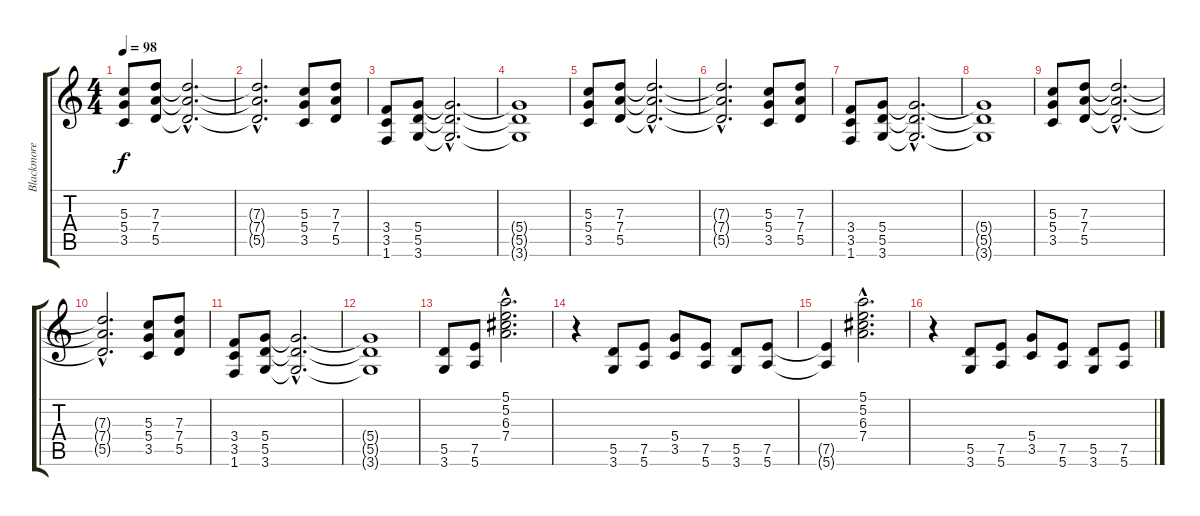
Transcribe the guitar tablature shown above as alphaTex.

\track ("Blackmore" "Blackmore") {instrument distortionguitar}
\staff {score tabs}
\tuning (E4 B3 G3 D3 A2 E2) {hide}
\ts (4 4)
\tempo 98
\clef g2
\ks c
(5.3 5.4 3.5).8{dy f instrument distortionguitar} (7.3 7.4 5.5).8 (7.3{hac t} 7.4{hac t} 5.5{hac t}).2{d} |
(7.3{hac t} 7.4{hac t} 5.5{hac t}).2{d} (5.3 5.4 3.5).8 (7.3 7.4 5.5).8 |
(3.4 3.5 1.6).8 (5.4 5.5 3.6).8 (5.4{hac t} 5.5{hac t} 3.6{hac t}).2{d} |
(5.4{t} 5.5{t} 3.6{t}).1 |
(5.3 5.4 3.5).8 (7.3 7.4 5.5).8 (7.3{hac t} 7.4{hac t} 5.5{hac t}).2{d} |
(7.3{hac t} 7.4{hac t} 5.5{hac t}).2{d} (5.3 5.4 3.5).8 (7.3 7.4 5.5).8 |
(3.4 3.5 1.6).8 (5.4 5.5 3.6).8 (5.4{hac t} 5.5{hac t} 3.6{hac t}).2{d} |
(5.4{t} 5.5{t} 3.6{t}).1 |
(5.3 5.4 3.5).8 (7.3 7.4 5.5).8 (7.3{hac t} 7.4{hac t} 5.5{hac t}).2{d} |
(7.3{hac t} 7.4{hac t} 5.5{hac t}).2{d} (5.3 5.4 3.5).8 (7.3 7.4 5.5).8 |
(3.4 3.5 1.6).8 (5.4 5.5 3.6).8 (5.4{hac t} 5.5{hac t} 3.6{hac t}).2{d} |
(5.4{t} 5.5{t} 3.6{t}).1 |
(5.5 3.6).8 (7.5 5.6).8 (5.1{hac} 5.2{hac} 6.3{hac} 7.4{hac}).2{d} |
r.4 (5.5 3.6).8 (7.5 5.6).8 (5.4 3.5).8 (7.5 5.6).8 (5.5 3.6).8 (7.5 5.6).8 |
(7.5{t} 5.6{t}).4 (5.1{hac} 5.2{hac} 6.3{hac} 7.4{hac}).2{d} |
r.4 (5.5 3.6).8 (7.5 5.6).8 (5.4 3.5).8 (7.5 5.6).8 (5.5 3.6).8 (7.5 5.6).8
